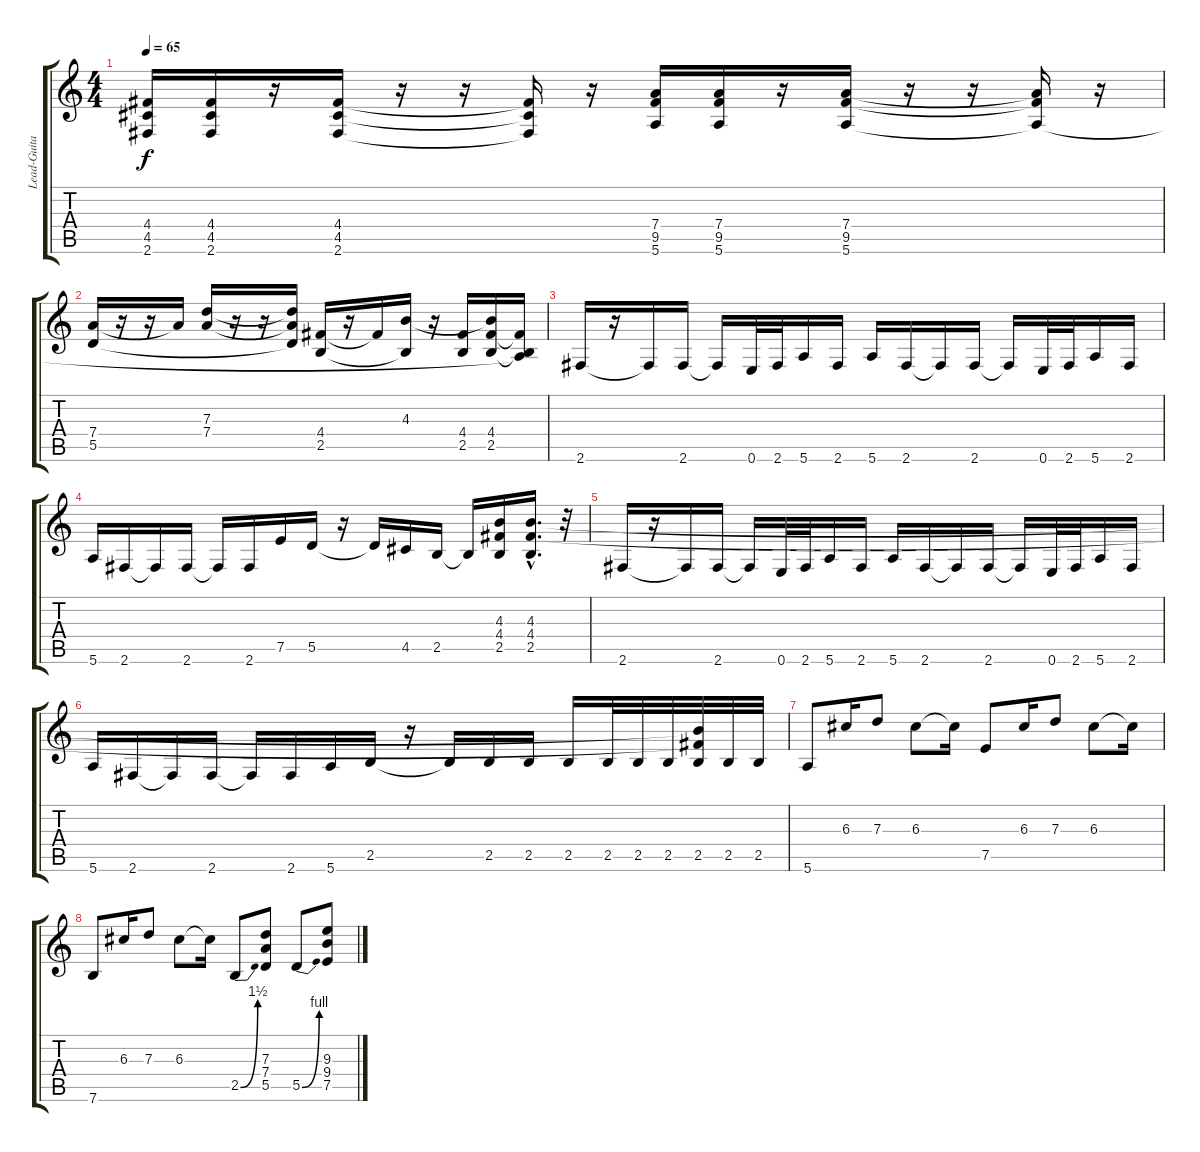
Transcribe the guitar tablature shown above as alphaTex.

\track ("Lead-Guitar" "Lead-Guita") {instrument distortionguitar}
\staff {score tabs}
\tuning (E4 B3 G3 D3 A2 E2) {hide}
\ts (4 4)
\tempo 65
\clef g2
\ks c
(4.4 4.5 2.6).16{dy f} (4.4 4.5 2.6).16 r.16 (4.4 4.5 2.6).16 r.16 r.16 (4.4{t} 4.5{t} 2.6{t}).16 r.16 (7.4 9.5 5.6).16 (7.4 9.5 5.6).16 r.16 (7.4 9.5 5.6).16 r.16 r.16 (7.4{t} 9.5{t} 5.6{t}).16 r.16 |
(7.4 5.5).16 r.16 r.16 7.4{t}.16 (7.3 7.4).16 r.16 r.16 (7.3{t} 7.4{t} 5.5{t}).16 (4.4 2.5).16 r.16 4.4{t}.16 (4.3 2.5{t}).16 r.16 (4.4 2.5).16 (4.3{t} 4.4 2.5).16 (4.4{t} 2.5{t} 5.6{t}).16 |
2.6.16 r.16 2.6{t}.16 2.6.16 2.6{t}.16 0.6.32 2.6.32 5.6.16 2.6.16 5.6.16 2.6.16 2.6{t}.16 2.6.16 2.6{t}.16 0.6.32 2.6.32 5.6.16 2.6.16 |
5.6.16 2.6.16 2.6{t}.16 2.6.16 2.6{t}.16 2.6.16 7.5.16 5.5.16 r.16 5.5{t}.16 4.5.16 2.5.16 2.5{t}.16 (4.3 4.4 2.5).16 (4.3{hac} 4.4{hac} 2.5{hac}).16{d} r.32 |
2.6.16 r.16 2.6{t}.16 2.6.16 2.6{t}.16 0.6.32 2.6.32 5.6.16 2.6.16 5.6.16 2.6.16 2.6{t}.16 2.6.16 2.6{t}.16 0.6.32 2.6.32 5.6.16 2.6.16 |
5.6.16 2.6.16 2.6{t}.16 2.6.16 2.6{t}.16 2.6.16 5.6.16 2.5.16 r.16 2.5{t}.16 2.5.16 2.5.16 2.5.16 2.5.32 2.5.32 2.5.32 (4.3{t} 4.4{t} 2.5).32 2.5.32 2.5.32 |
5.6.8 6.3.16 7.3.8 6.3.8 6.3{t}.16 7.5.8 6.3.16 7.3.8 6.3.8 6.3{t}.16 |
7.6.8 6.3.16 7.3.8 6.3.8 6.3{t}.16 2.5{be (bend 0 0 60 6)}.8 (7.3 7.4 5.5).8 5.5{be (bend 0 0 60 4)}.8 (9.3 9.4 7.5).8
